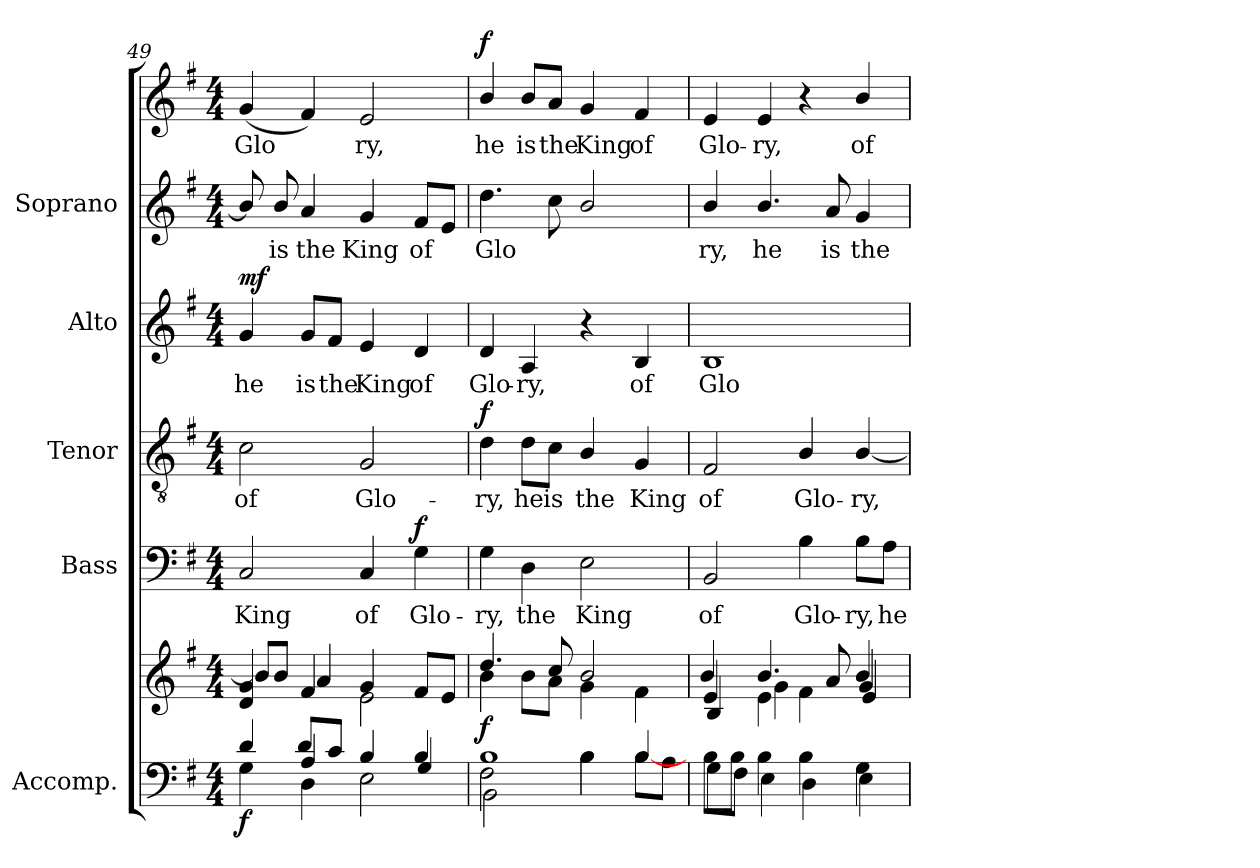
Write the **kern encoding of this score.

**kern	**kern	**dynam	**kern	**text	**dynam	**kern	**text	**dynam	**kern	**text	**dynam	**kern	**text	**kern	**text	**dynam
*part5	*part5	*part5	*part4	*part4	*part4	*part3	*part3	*part3	*part2	*part2	*part2	*part1	*part1	*part1	*part1	*part1
*staff7	*staff6	*staff6/7	*staff5	*staff5	*staff5	*staff4	*staff4	*staff4	*staff3	*staff3	*staff3	*staff2	*staff2	*staff1	*staff1	*staff1/2
*I"Accomp.	*	*	*I"Bass	*	*	*I"Tenor	*	*	*I"Alto	*	*	*I"Soprano	*	*	*	*
*	*	*	*I'B	*	*	*I'T	*	*	*I'A	*	*	*I'S	*	*	*	*
*clefF4	*clefG2	*	*clefF4	*	*	*clefGv2	*	*	*clefG2	*	*	*clefG2	*	*clefG2	*	*
*k[f#]	*k[f#]	*	*k[f#]	*	*	*k[f#]	*	*	*k[f#]	*	*	*k[f#]	*	*k[f#]	*	*
*G:	*G:	*	*G:	*	*	*G:	*	*	*G:	*	*	*G:	*	*G:	*	*
*M4/4	*M4/4	*	*M4/4	*	*	*M4/4	*	*	*M4/4	*	*	*M4/4	*	*M4/4	*	*
=49	=49	=49	=49	=49	=49	=49	=49	=49	=49	=49	=49	=49	=49	=49	=49	=49
*^	*^	*	*	*	*	*	*	*	*	*	*	*	*	*	*	*
*	*^	*	*^	*	*	*	*	*	*	*	*	*	*	*	*	*	*	*
!	!	!	!	!	!	!LO:DY:b=2	!	!LO:LY:b	!	!	!LO:LY:b	!	!	!LO:LY:b	!LO:DY:b	!	!	!	!LO:LY:b	!
4ryy	4d/	4G\	4g/	8b/L]	4d/	f	2C/	King	.	2c\	of	.	4g/	he	mf	8b/]	.	(<4g/	Glo­	.
!	!	!	!	!	!	!	!	!	!	!	!	!	!	!	!	!	!LO:LY:b	!	!	!
.	.	.	.	8b/J	.	.	.	.	.	.	.	.	.	.	.	8b/	is	.	.	.
!	!	!	!	!	!	!	!	!	!	!	!	!	!	!LO:LY:b	!	!	!LO:LY:b	!	!	!
4A/	8d/L	4D\	4f#/	4a/	4ryy	.	.	.	.	.	.	.	8g/L	is	.	4a/	the	4f#/)	.	.
!	!	!	!	!	!	!	!	!	!	!	!	!	!	!LO:LY:b	!	!	!	!	!	!
.	8c/J	.	.	.	.	.	.	.	.	.	.	.	8f#/J	the	.	.	.	.	.	.
!	!	!	!	!	!	!	!	!LO:LY:b	!	!	!LO:LY:b	!	!	!LO:LY:b	!	!	!LO:LY:b	!	!LO:LY:b	!
4ryy	4B/	2E\	2e\	4g/	4ryy	.	4C/	of	.	2G/	Glo-	.	4e/	King	.	4g/	King	2e/	ry,	.
!	!	!	!	!	!	!	!	!LO:LY:b	!LO:DY:b	!	!	!	!	!LO:LY:b	!	!	!LO:LY:b	!	!	!
4B/	4G/	.	.	8f#/L	4ryy	.	4G\	Glo-	f	.	.	.	4d/	of	.	8f#/L	of	.	.	.
.	.	.	.	8e/J	.	.	.	.	.	.	.	.	.	.	.	8e/J	.	.	.	.
*	*	*	*	*v	*v	*	*	*	*	*	*	*	*	*	*	*	*	*	*	*
!!LO:LB:g=z
=50	=50	=50	=50	=50	=50	=50	=50	=50	=50	=50	=50	=50	=50	=50	=50	=50	=50	=50	=50
!	!	!	!	!	!LO:DY:b	!	!LO:LY:b	!	!	!LO:LY:b	!LO:DY:b	!	!LO:LY:b	!	!	!LO:LY:b	!	!LO:LY:b	!LO:DY:b
1B	2F#\	2BB\	4b\	4.dd/	f	4G\	-ry,	.	4d\	-ry,	f	4d/	Glo-	.	4.dd\	Glo­	4b/	he	f
!	!	!	!	!	!	!	!LO:LY:b	!	!	!LO:LY:b	!	!	!LO:LY:b	!	!	!	!	!LO:LY:b	!
.	.	.	8b\L	.	.	4D\	the	.	8d\L	he	.	4A/	-ry,	.	.	.	8b/L	is	.
!	!	!	!	!	!	!	!	!	!	!LO:LY:b	!	!	!	!	!	!	!	!LO:LY:b	!
.	.	.	8a\J	8cc/	.	.	.	.	8c\J	is	.	.	.	.	8cc\	.	8a/J	the	.
!	!	!	!	!	!	!	!LO:LY:b	!	!	!LO:LY:b	!	!	!	!	!	!	!	!LO:LY:b	!
.	4B\	4B\	4g\	2b/	.	2E\	King	.	4B/	the	.	4r	.	.	2b/	.	4g/	King	.
!	!	!	!	!	!	!	!	!	!	!LO:LY:b	!	!	!LO:LY:b	!	!	!	!	!LO:LY:b	!
.	[>4B/	8B\L	4f#\	.	.	.	.	.	4G/	King	.	4B/	of	.	.	.	4f#/	of	.
.	.	8A\J	.	.	.	.	.	.	.	.	.	.	.	.	.	.	.	.	.
=51	=51	=51	=51	=51	=51	=51	=51	=51	=51	=51	=51	=51	=51	=51	=51	=51	=51	=51	=51
*	*	*	*	*^	*	*	*	*	*	*	*	*	*	*	*	*	*	*	*
!	!	!	!	!	!	!	!	!LO:LY:b	!	!	!LO:LY:b	!	!	!LO:LY:b	!	!	!LO:LY:b	!	!LO:LY:b	!
*	*v	*v	*	*	*	*	*	*	*	*	*	*	*	*	*	*	*	*	*	*
8B\L	8G\L	4e/	4b/	4B/	.	2BB/	of	.	2F#/	of	.	1B	Glo-	.	4b/	ry,	4e/	Glo-	.
8B\J	8F#\J	.	.	.	.	.	.	.	.	.	.	.	.	.	.	.	.	.	.
!	!	!	!	!	!	!	!	!	!	!	!	!	!	!	!	!LO:LY:b	!	!LO:LY:b	!
4B\	4E\	4e\	4.b/	4g\	.	.	.	.	.	.	.	.	.	.	4.b/	he	4e/	-ry,	.
!	!	!	!	!	!	!	!LO:LY:b	!	!	!LO:LY:b	!	!	!	!	!	!	!	!	!
4B\	4D\	4ryy	.	4f#\	.	4B\	Glo-	.	4B/	Glo-	.	.	.	.	.	.	4r	.	.
!	!	!	!	!	!	!	!	!	!	!	!	!	!	!	!	!LO:LY:b	!	!	!
.	.	.	8a/	.	.	.	.	.	.	.	.	.	.	.	8a/	is	.	.	.
!	!	!	!	!	!	!	!LO:LY:b	!	!	!LO:LY:b	!	!	!	!	!	!LO:LY:b	!	!LO:LY:b	!
4G\	4E\	4b/	4g/	4e/	.	8B\L	-ry,	.	[4B/	-ry,	.	.	.	.	4g/	the	4b/	of	.
!	!	!	!	!	!	!	!LO:LY:b	!	!	!	!	!	!	!	!	!	!	!	!
.	.	.	.	.	.	8A\J	he	.	.	.	.	.	.	.	.	.	.	.	.
*v	*v	*	*	*	*	*	*	*	*	*	*	*	*	*	*	*	*	*	*
*	*v	*v	*v	*	*	*	*	*	*	*	*	*	*	*	*	*	*	*
=	=	=	=	=	=	=	=	=	=	=	=	=	=	=	=	=
*-	*-	*-	*-	*-	*-	*-	*-	*-	*-	*-	*-	*-	*-	*-	*-	*-
